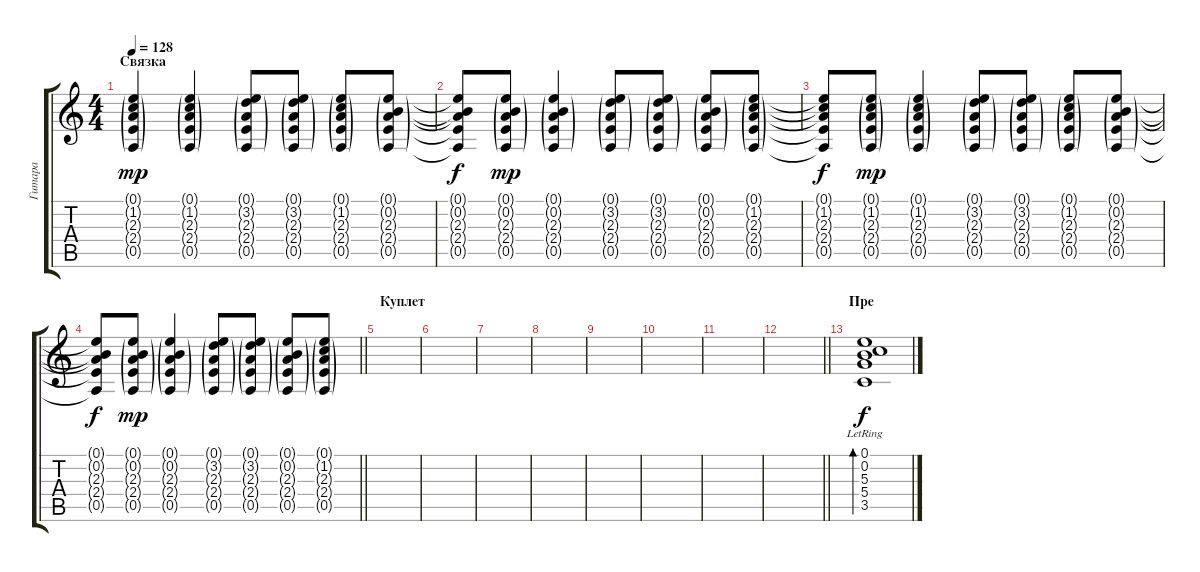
\track ("Гитара" "Гитара") {instrument electricguitarclean}
\staff {score tabs}
\tuning (E4 B3 G3 D3 A2 E2) {hide}
\ts (4 4)
\section ("" "Связка")
\tempo 128
\clef g2
\ks c
(0.1{g} 1.2{g} 2.3{g} 2.4{g} 0.5{g}).4{dy mp} (0.1{g} 1.2{g} 2.3{g} 2.4{g} 0.5{g}).4 (0.1{g} 3.2{g} 2.3{g} 2.4{g} 0.5{g}).8 (0.1{g} 3.2{g} 2.3{g} 2.4{g} 0.5{g}).8 (0.1{g} 1.2{g} 2.3{g} 2.4{g} 0.5{g}).8 (0.1{g} 0.2{g} 2.3{g} 2.4{g} 0.5{g}).8 |
(0.1{t} 0.2{t} 2.3{t} 2.4{t} 0.5{t}).8{dy f} (0.1{g} 0.2{g} 2.3{g} 2.4{g} 0.5{g}).8{dy mp} (0.1{g} 0.2{g} 2.3{g} 2.4{g} 0.5{g}).4 (0.1{g} 3.2{g} 2.3{g} 2.4{g} 0.5{g}).8 (0.1{g} 3.2{g} 2.3{g} 2.4{g} 0.5{g}).8 (0.1{g} 0.2{g} 2.3{g} 2.4{g} 0.5{g}).8 (0.1{g} 1.2{g} 2.3{g} 2.4{g} 0.5{g}).8 |
(0.1{t} 1.2{t} 2.3{t} 2.4{t} 0.5{t}).8{dy f} (0.1{g} 1.2{g} 2.3{g} 2.4{g} 0.5{g}).8{dy mp} (0.1{g} 1.2{g} 2.3{g} 2.4{g} 0.5{g}).4 (0.1{g} 3.2{g} 2.3{g} 2.4{g} 0.5{g}).8 (0.1{g} 3.2{g} 2.3{g} 2.4{g} 0.5{g}).8 (0.1{g} 1.2{g} 2.3{g} 2.4{g} 0.5{g}).8 (0.1{g} 0.2{g} 2.3{g} 2.4{g} 0.5{g}).8 |
\barLineRight lightlight
(0.1{t} 0.2{t} 2.3{t} 2.4{t} 0.5{t}).8{dy f} (0.1{g} 0.2{g} 2.3{g} 2.4{g} 0.5{g}).8{dy mp} (0.1{g} 0.2{g} 2.3{g} 2.4{g} 0.5{g}).4 (0.1{g} 3.2{g} 2.3{g} 2.4{g} 0.5{g}).8 (0.1{g} 3.2{g} 2.3{g} 2.4{g} 0.5{g}).8 (0.1{g} 0.2{g} 2.3{g} 2.4{g} 0.5{g}).8 (0.1{g} 1.2{g} 2.3{g} 2.4{g} 0.5{g}).8 |
\section ("" "Куплет")
|
|
|
|
|
|
|
\barLineRight lightlight
|
\section ("" "Пре")
(0.1{lr} 0.2{lr} 5.3{lr} 5.4{lr} 3.5{lr}).1{bd 240 dy f}
